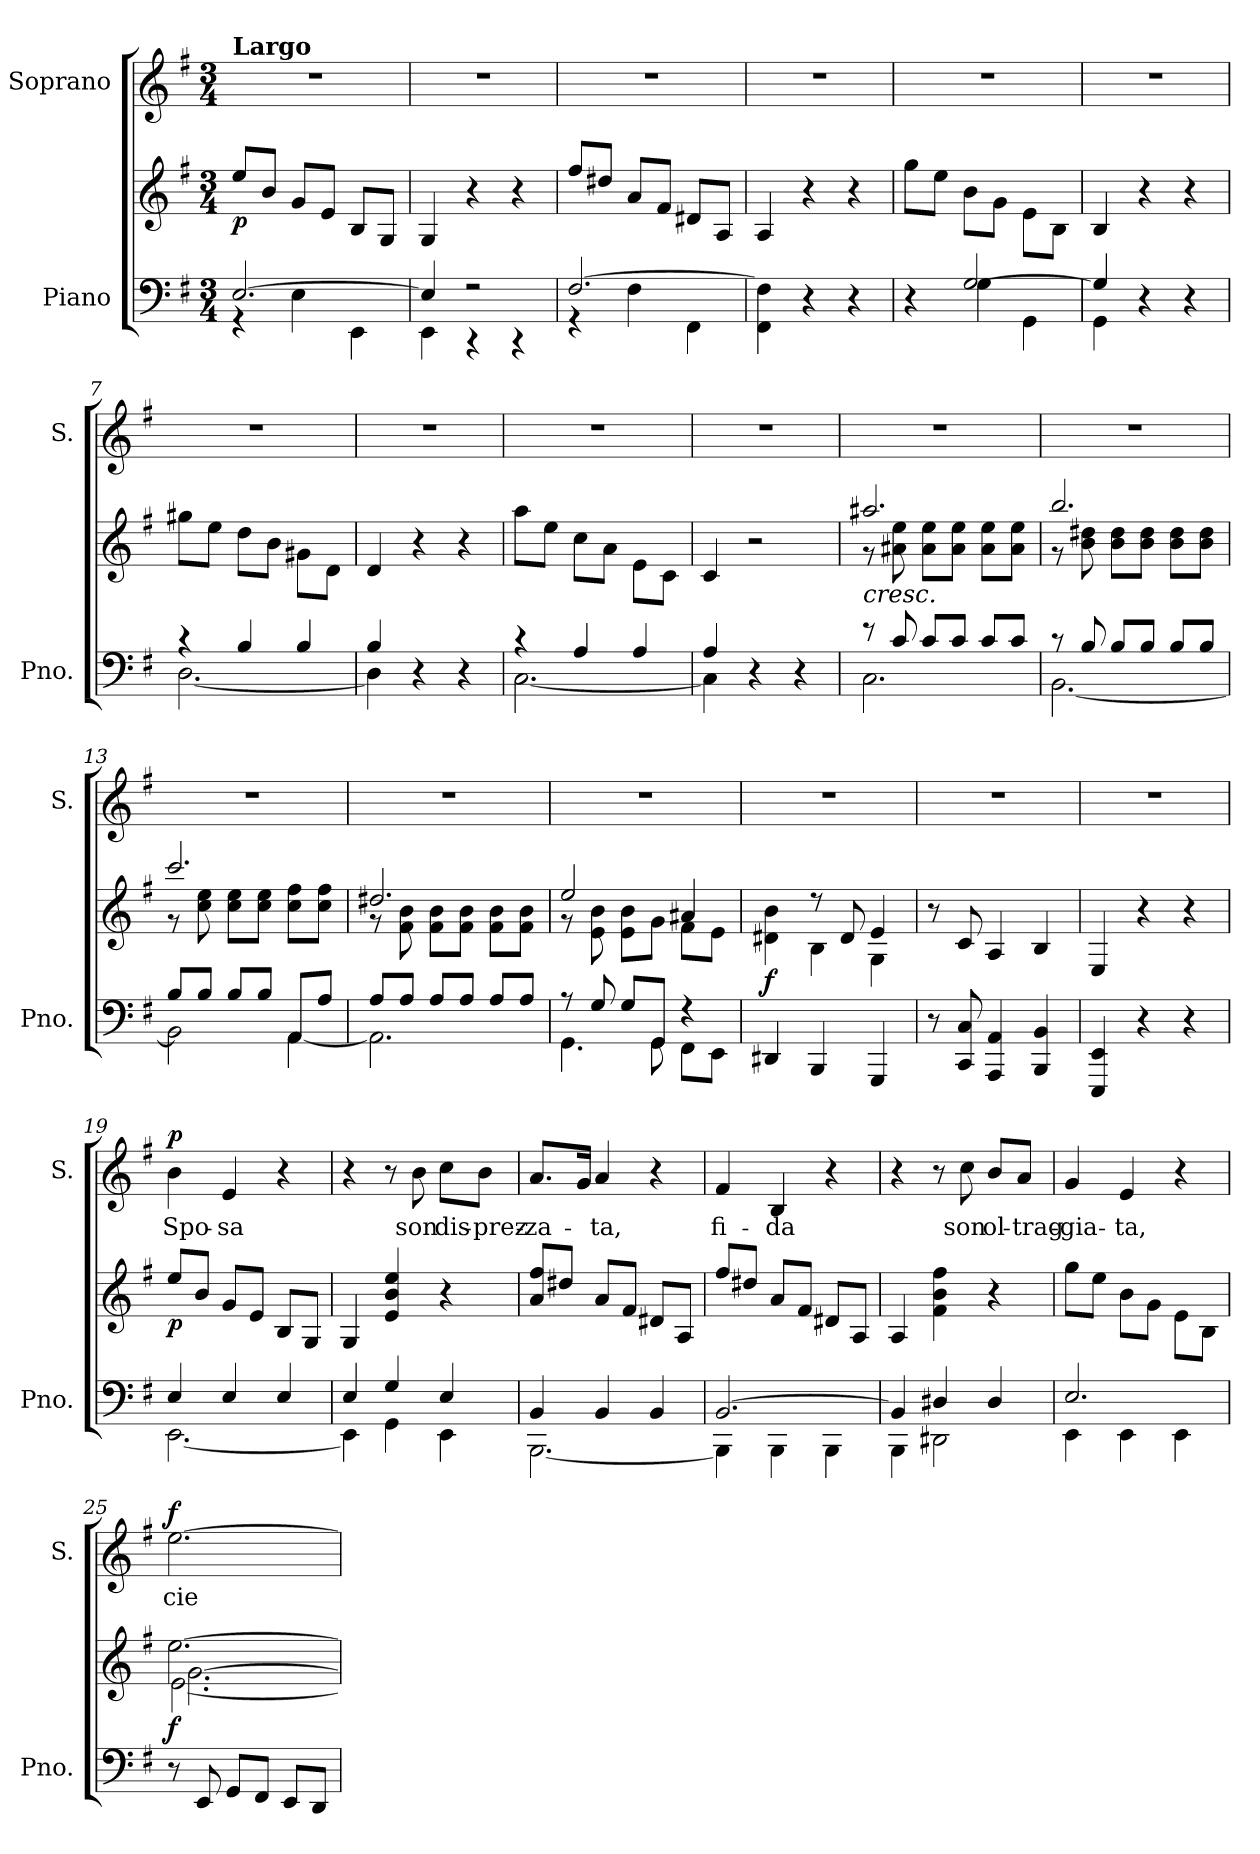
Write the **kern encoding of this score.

**kern	**kern	**dynam	**kern	**text	**dynam
*part2	*part2	*part2	*part1	*part1	*part1
*staff3	*staff2	*staff2/3	*staff1	*staff1	*staff1
*I"Piano	*	*	*I"Soprano	*	*
*I'Pno.	*	*	*I'S.	*	*
*clefF4	*clefG2	*	*clefG2	*	*
*k[f#]	*k[f#]	*	*k[f#]	*	*
*M3/4	*M3/4	*	*M3/4	*	*
=1	=1	=1	=1	=1	=1
*^	*	*	*	*	*
!	!	!	!	!LO:TX:B:t=Largo	!	!
!	!	!	!LO:DY:b	!	!	!
[2.E/	4r	8ee/L	p	2.r	.	.
.	.	8b/J	.	.	.	.
.	4E\	8g/L	.	.	.	.
.	.	8e/J	.	.	.	.
.	4EE\	8B/L	.	.	.	.
.	.	8G/J	.	.	.	.
=2	=2	=2	=2	=2	=2	=2
4E/]	4EE\	4G/	.	2.r	.	.
2r	4r	4r	.	.	.	.
.	4r	4r	.	.	.	.
=3	=3	=3	=3	=3	=3	=3
[2.F#/	4r	8ff#/L	.	2.r	.	.
.	.	8dd#X/J	.	.	.	.
.	4F#\	8a/L	.	.	.	.
.	.	8f#/J	.	.	.	.
.	4FF#\	8d#X/L	.	.	.	.
.	.	8A/J	.	.	.	.
*v	*v	*	*	*	*	*
=4	=4	=4	=4	=4	=4
4FF#\ 4F#\]	4A/	.	2.r	.	.
4r	4r	.	.	.	.
4r	4r	.	.	.	.
=5	=5	=5	=5	=5	=5
*^	*	*	*	*	*
4r	4ryy	8gg\L	.	2.r	.	.
.	.	8ee\J	.	.	.	.
[2G/	4G\	8b\L	.	.	.	.
.	.	8g\J	.	.	.	.
.	4GG\	8e\L	.	.	.	.
.	.	8B\J	.	.	.	.
=6	=6	=6	=6	=6	=6	=6
4G/]	4GG\	4B/	.	2.r	.	.
4r	2ryy	4r	.	.	.	.
4r	.	4r	.	.	.	.
=7	=7	=7	=7	=7	=7	=7
4r	[2.D\	8gg#X\L	.	2.r	.	.
.	.	8ee\J	.	.	.	.
4B/	.	8dd\L	.	.	.	.
.	.	8b\J	.	.	.	.
4B/	.	8g#X\L	.	.	.	.
.	.	8d\J	.	.	.	.
=8	=8	=8	=8	=8	=8	=8
4B/	4D\]	4d/	.	2.r	.	.
4r	2ryy	4r	.	.	.	.
4r	.	4r	.	.	.	.
!!LO:LB:g=z
=9	=9	=9	=9	=9	=9	=9
4r	[2.C\	8aa\L	.	2.r	.	.
.	.	8ee\J	.	.	.	.
4A/	.	8cc\L	.	.	.	.
.	.	8a\J	.	.	.	.
4A/	.	8e\L	.	.	.	.
.	.	8c\J	.	.	.	.
=10	=10	=10	=10	=10	=10	=10
4A/	4C\]	4c/	.	2.r	.	.
4r	2ryy	2r	.	.	.	.
4r	.	.	.	.	.	.
=11	=11	=11	=11	=11	=11	=11
*	*	*^	*	*	*	*
!	!	!LO:TX:b:i:t=cresc.	!	!	!	!	!
8r	2.C\	2.aa#X/	8r	.	2.r	.	.
8c/	.	.	8a#X\ 8ee\	.	.	.	.
8c/L	.	.	8a#\ 8ee\L	.	.	.	.
8c/J	.	.	8a#\ 8ee\J	.	.	.	.
8c/L	.	.	8a#\ 8ee\L	.	.	.	.
8c/J	.	.	8a#\ 8ee\J	.	.	.	.
=12	=12	=12	=12	=12	=12	=12	=12
8r	[2.BB\	2.bb/	8r	.	2.r	.	.
8B/	.	.	8b\ 8dd#X\	.	.	.	.
8B/L	.	.	8b\ 8dd#\L	.	.	.	.
8B/J	.	.	8b\ 8dd#\J	.	.	.	.
8B/L	.	.	8b\ 8dd#\L	.	.	.	.
8B/J	.	.	8b\ 8dd#\J	.	.	.	.
=13	=13	=13	=13	=13	=13	=13	=13
8B/L	2BB\]	2.ccc/	8r	.	2.r	.	.
8B/J	.	.	8cc\ 8ee\	.	.	.	.
8B/L	.	.	8cc\ 8ee\L	.	.	.	.
8B/J	.	.	8cc\ 8ee\J	.	.	.	.
8AA/L	[4AA\	.	8cc\ 8ff#\L	.	.	.	.
8A/J	.	.	8cc\ 8ff#\J	.	.	.	.
=14	=14	=14	=14	=14	=14	=14	=14
8A/L	2.AA\]	2.dd#X/	8r	.	2.r	.	.
8A/J	.	.	8f#\ 8b\	.	.	.	.
8A/L	.	.	8f#\ 8b\L	.	.	.	.
8A/J	.	.	8f#\ 8b\J	.	.	.	.
8A/L	.	.	8f#\ 8b\L	.	.	.	.
8A/J	.	.	8f#\ 8b\J	.	.	.	.
=15	=15	=15	=15	=15	=15	=15	=15
8r	4.GG\	2ee/	8r	.	2.r	.	.
8G/	.	.	8e\ 8b\	.	.	.	.
8G/L	.	.	8e\ 8b\L	.	.	.	.
8GG/J	8GG\	.	8g\J	.	.	.	.
4r	8FF#\L	4a#X/	8f#\L	.	.	.	.
.	8EE\J	.	8e\J	.	.	.	.
!!LO:LB:g=z
=16	=16	=16	=16	=16	=16	=16	=16
!	!	!	!	!LO:DY:b	!	!	!
*v	*v	*	*	*	*	*	*
4DD#X/	4d#X\ 4b\	4ryy	f	2.r	.	.
4BBB/	8r	4B\	.	.	.	.
.	8d#/	.	.	.	.	.
4GGG/	4e/	4G\	.	.	.	.
*	*v	*v	*	*	*	*
=17	=17	=17	=17	=17	=17
8r	8r	.	2.r	.	.
8CC/ 8C/	8c/	.	.	.	.
4AAA/ 4AA/	4A/	.	.	.	.
4BBB/ 4BB/	4B/	.	.	.	.
=18	=18	=18	=18	=18	=18
4EEE/ 4EE/	4E/	.	2.r	.	.
4r	4r	.	.	.	.
4r	4r	.	.	.	.
=19	=19	=19	=19	=19	=19
*^	*	*	*	*	*
!	!	!	!LO:DY:b	!	!LO:LY:b	!LO:DY:b
4E/	[2.EE\	8ee/L	p	4b\	Spo-	p
.	.	8b/J	.	.	.	.
!	!	!	!	!	!LO:LY:b	!
4E/	.	8g/L	.	4e/	-sa	.
.	.	8e/J	.	.	.	.
4E/	.	8B/L	.	4r	.	.
.	.	8G/J	.	.	.	.
=20	=20	=20	=20	=20	=20	=20
4E/	4EE\]	4G/	.	4r	.	.
4G/	4GG\	4e/ 4b/ 4ee/	.	8r	.	.
!	!	!	!	!	!LO:LY:b	!
.	.	.	.	8b\	son	.
!	!	!	!	!	!LO:LY:b	!
4E/	4EE\	4r	.	8cc\L	dis-	.
!	!	!	!	!	!LO:LY:b	!
.	.	.	.	8b\J	-prez-	.
=21	=21	=21	=21	=21	=21	=21
!	!	!	!	!	!LO:LY:b	!
4BB/	[2.BBB\	8a/ 8ff#/L	.	8.a/L	-za-	.
.	.	8dd#X/J	.	.	.	.
.	.	.	.	16g/Jk	.	.
!	!	!	!	!	!LO:LY:b	!
4BB/	.	8a/L	.	4a/	-ta,	.
.	.	8f#/J	.	.	.	.
4BB/	.	8d#X/L	.	4r	.	.
.	.	8A/J	.	.	.	.
=22	=22	=22	=22	=22	=22	=22
!	!	!	!	!	!LO:LY:b	!
[2.BB/	4BBB\]	8ff#/L	.	4f#/	fi-	.
.	.	8dd#X/J	.	.	.	.
!	!	!	!	!	!LO:LY:b	!
.	4BBB\	8a/L	.	4B/	-da	.
.	.	8f#/J	.	.	.	.
.	4BBB\	8d#X/L	.	4r	.	.
.	.	8A/J	.	.	.	.
!!LO:LB:g=z
=23	=23	=23	=23	=23	=23	=23
4BB/]	4BBB\	4A/	.	4r	.	.
4D#X/	2DD#X\	4f#\ 4b\ 4ff#\	.	8r	.	.
!	!	!	!	!	!LO:LY:b	!
.	.	.	.	8cc\	son	.
!	!	!	!	!	!LO:LY:b	!
4D#/	.	4r	.	8b/L	ol-	.
!	!	!	!	!	!LO:LY:b	!
.	.	.	.	8a/J	-trag-	.
=24	=24	=24	=24	=24	=24	=24
!	!	!	!	!	!LO:LY:b	!
2.E/	4EE\	8gg\L	.	4g/	-gia-	.
.	.	8ee\J	.	.	.	.
!	!	!	!	!	!LO:LY:b	!
.	4EE\	8b\L	.	4e/	-ta,	.
.	.	8g\J	.	.	.	.
.	4EE\	8e\L	.	4r	.	.
.	.	8B\J	.	.	.	.
*v	*v	*	*	*	*	*
=25	=25	=25	=25	=25	=25
*	*^	*	*	*	*
*	*	*^	*	*	*	*
!	!	!	!	!LO:DY:b	!	!LO:LY:b	!LO:DY:b
8r	[2.ee\	[2.e\	[2.g\	f	[2.ee\	cie-	f
8EE/	.	.	.	.	.	.	.
8GG/L	.	.	.	.	.	.	.
8FF#/J	.	.	.	.	.	.	.
8EE/L	.	.	.	.	.	.	.
8DD/J	.	.	.	.	.	.	.
*	*v	*v	*v	*	*	*	*
=	=	=	=	=	=
*-	*-	*-	*-	*-	*-
